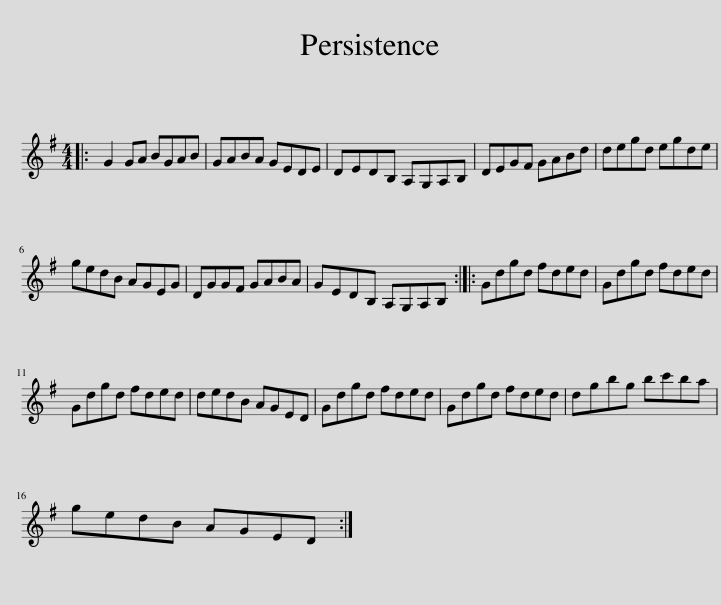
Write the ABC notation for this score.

X:1
L:1/8
M:4/4
I:linebreak $
K:G
V:1 treble
V:1
|: G2 GA BGAB | GABA GEDE | DEDB, A,G,A,B, | DEGF GABd | degd egde |$ %5
 gedB AGEG | DGGF GABA | GEDB, A,G,A,B, :: Gdgd fded | Gdgd fded |$ %10
 Gdgd fded | dedB AGED | Gdgd fded | Gdgd fded | dgbg bc'ba |$ %15
 gedB AGED :| %16
